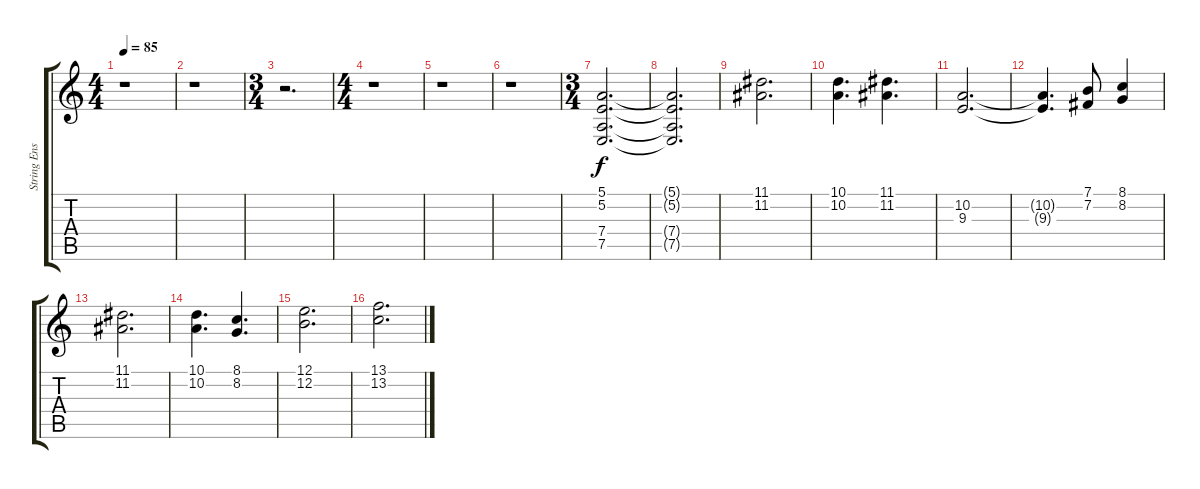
\track ("String Ensemble 1" "String Ens") {instrument stringensemble1}
\staff {score tabs}
\tuning (E4 B3 G3 D3 A2 E2) {hide}
\ts (4 4)
\tempo 85
\clef g2
\ks c
r.1{dy f} |
r.1 |
\ts (3 4)
r.2{d} |
\ts (4 4)
r.1 |
r.1 |
r.1 |
\ts (3 4)
(5.1 5.2 7.4 7.5).2{d} |
(5.1{t} 5.2{t} 7.4{t} 7.5{t}).2{d} |
(11.1 11.2).2{d volume 16} |
(10.1 10.2).4{d} (11.1 11.2).4{d} |
(10.2 9.3).2{d} |
(10.2{t} 9.3{t}).4{d} (7.1 7.2).8 (8.1 8.2).4 |
(11.1 11.2).2{d} |
(10.1 10.2).4{d} (8.1 8.2).4{d} |
(12.1 12.2).2{d} |
(13.1 13.2).2{d}
